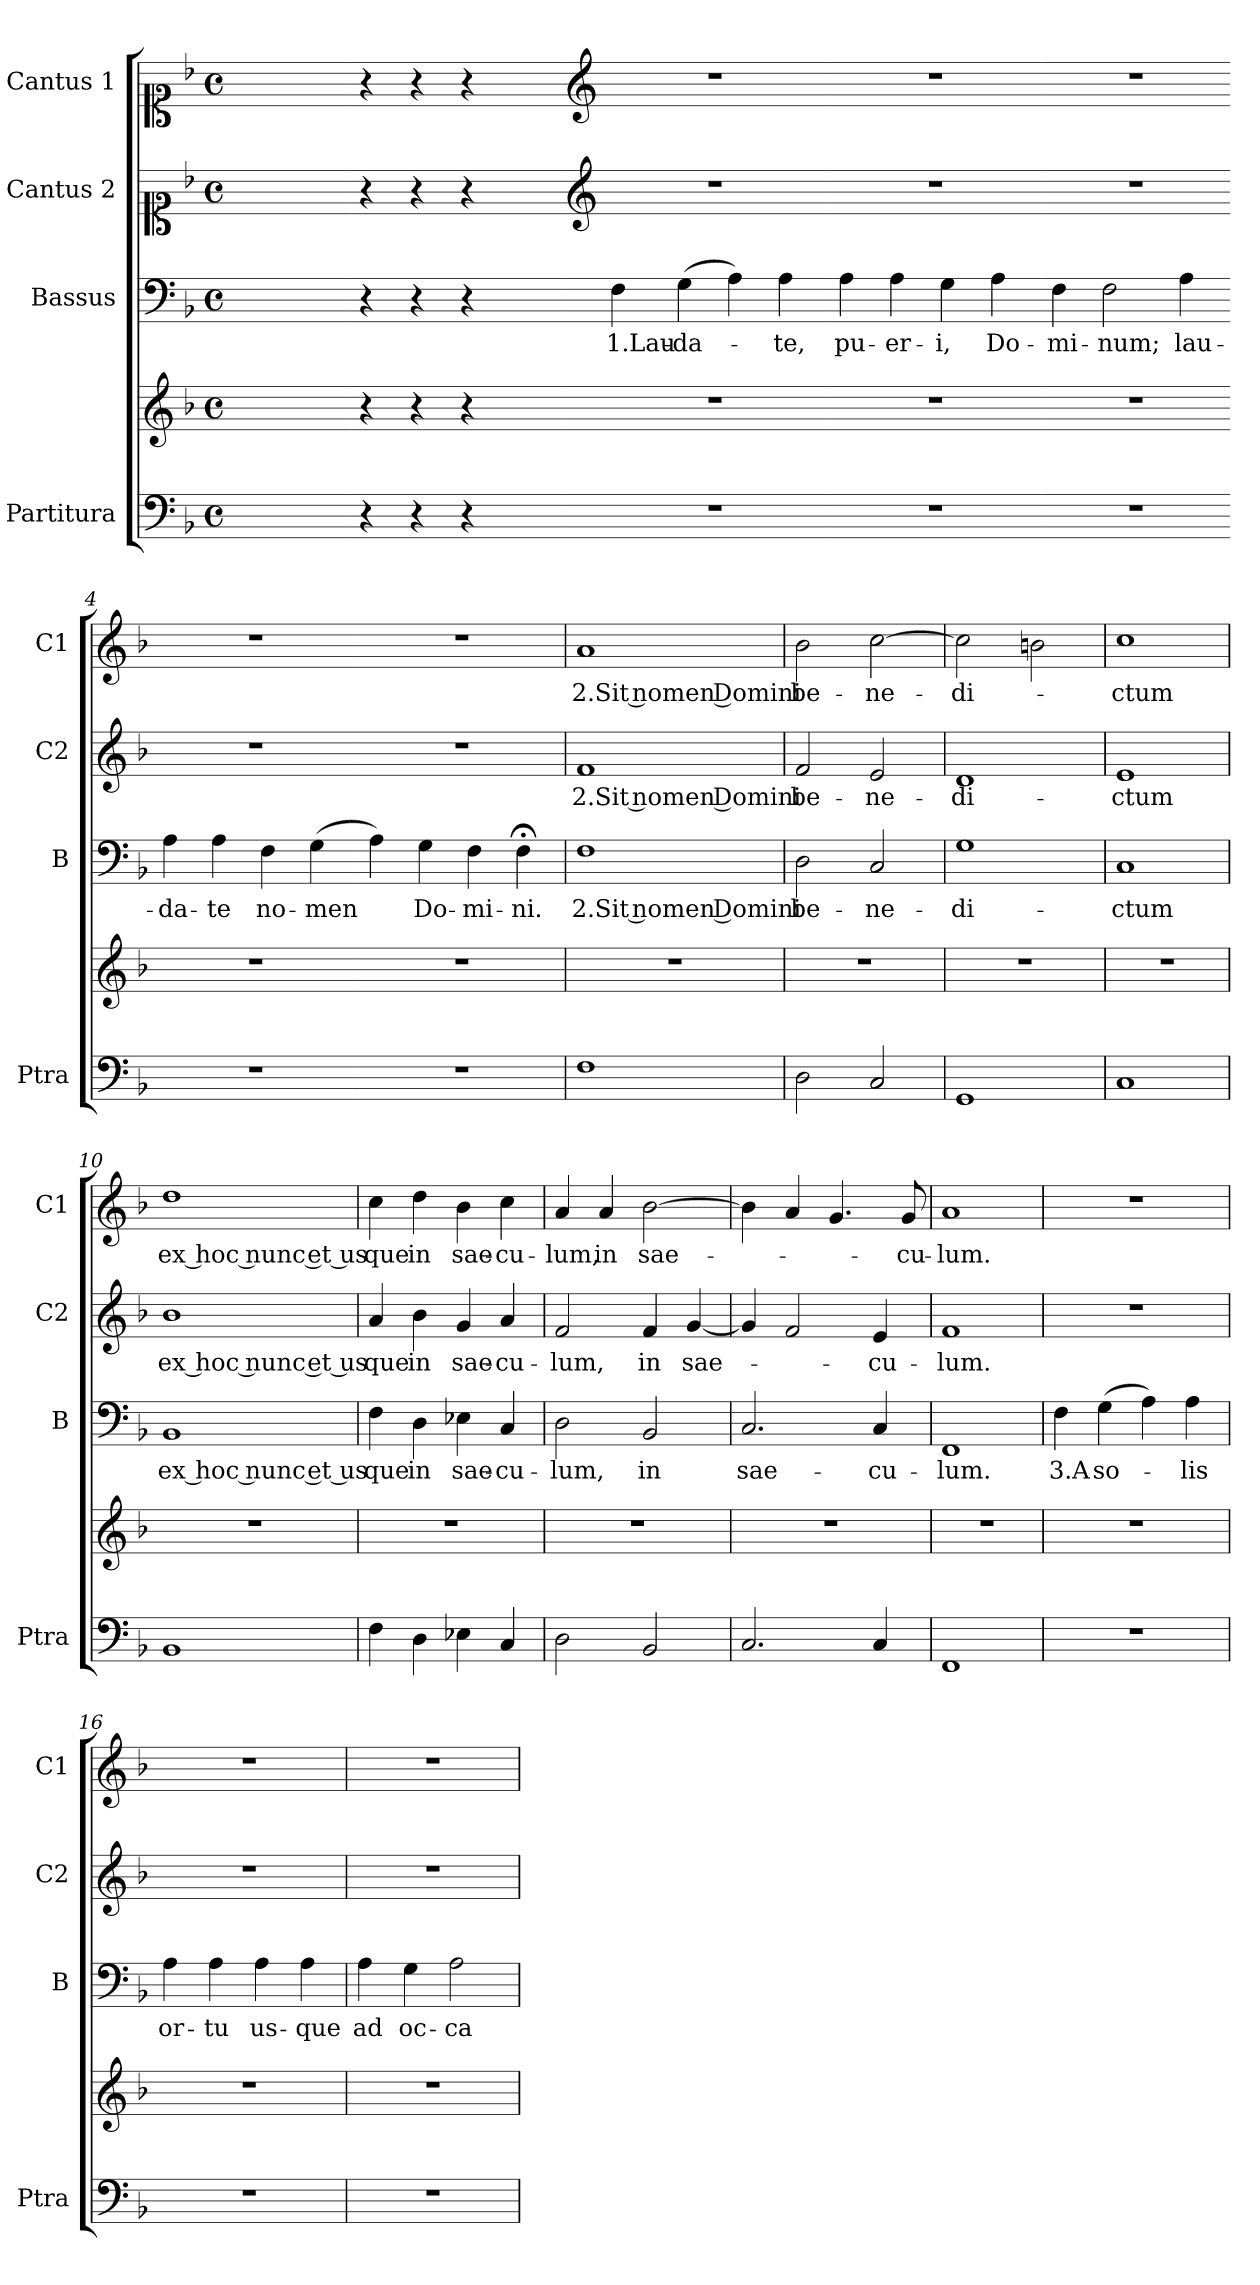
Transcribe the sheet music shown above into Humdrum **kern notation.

**kern	**kern	**kern	**text	**kern	**text	**kern	**text
*part4	*part4	*part3	*part3	*part2	*part2	*part1	*part1
*staff5	*staff4	*staff3	*staff3	*staff2	*staff2	*staff1	*staff1
*I"Partitura	*	*I"Bassus	*	*I"Cantus 2	*	*I"Cantus 1	*
*I'Ptra	*	*I'B	*	*I'C2	*	*I'C1	*
*clefF4	*clefG2	*clefF4	*	*clefC1	*	*clefC1	*
*k[b-]	*k[b-]	*k[b-]	*	*k[b-]	*	*k[b-]	*
*F:	*F:	*F:	*	*F:	*	*F:	*
*M4/4	*M4/4	*M4/4	*	*M4/4	*	*M4/4	*
*met(c)	*met(c)	*met(c)	*	*met(c)	*	*met(c)	*
=	=	=	=	=	=	=	=
1ryy	1ryy	1ryy	.	1ryy	.	1ryy	.
=1X-	=1X-	=1X-	=1X-	=1X-	=1X-	=1X-	=1X-
4r	4r	4r	.	4r	.	4r	.
4r	4r	4r	.	4r	.	4r	.
4r	4r	4r	.	4r	.	4r	.
4ryy	4ryy	4ryy	.	4ryy	.	4ryy	.
=1-	=1-	=1-	=1-	=1-	=1-	=1-	=1-
*	*	*	*	*clefG2	*	*clefG2	*
!	!	!	!LO:LY:b	!	!	!	!
1r	1r	4F\	1.Lau-	1r	.	1r	.
!	!	!	!LO:LY:b	!	!	!	!
.	.	(>4G\	-da-	.	.	.	.
.	.	4A\)	.	.	.	.	.
!	!	!	!LO:LY:b	!	!	!	!
.	.	4A\	-te,	.	.	.	.
=2-	=2-	=2-	=2-	=2-	=2-	=2-	=2-
!	!	!	!LO:LY:b	!	!	!	!
1r	1r	4A\	pu-	1r	.	1r	.
!	!	!	!LO:LY:b	!	!	!	!
.	.	4A\	-er-	.	.	.	.
!	!	!	!LO:LY:b	!	!	!	!
.	.	4G\	-i,	.	.	.	.
!	!	!	!LO:LY:b	!	!	!	!
.	.	4A\	Do-	.	.	.	.
=3-	=3-	=3-	=3-	=3-	=3-	=3-	=3-
!	!	!	!LO:LY:b	!	!	!	!
1r	1r	4F\	-mi-	1r	.	1r	.
!	!	!	!LO:LY:b	!	!	!	!
.	.	2F\	-num;	.	.	.	.
!	!	!	!LO:LY:b	!	!	!	!
.	.	4A\	lau-	.	.	.	.
=4-	=4-	=4-	=4-	=4-	=4-	=4-	=4-
!	!	!	!LO:LY:b	!	!	!	!
1r	1r	4A\	-da-	1r	.	1r	.
!	!	!	!LO:LY:b	!	!	!	!
.	.	4A\	-te	.	.	.	.
!	!	!	!LO:LY:b	!	!	!	!
.	.	4F\	no-	.	.	.	.
!	!	!	!LO:LY:b	!	!	!	!
.	.	(>4G\	-men	.	.	.	.
=5-	=5-	=5-	=5-	=5-	=5-	=5-	=5-
1r	1r	4A\)	.	1r	.	1r	.
!	!	!	!LO:LY:b	!	!	!	!
.	.	4G\	Do-	.	.	.	.
!	!	!	!LO:LY:b	!	!	!	!
.	.	4F\	-mi-	.	.	.	.
!	!	!	!LO:LY:b	!	!	!	!
.	.	4F;<\	-ni.	.	.	.	.
=6	=6	=6	=6	=6	=6	=6	=6
!	!	!	!LO:LY:b	!	!LO:LY:b	!	!LO:LY:b
1F	1r	1F	2.Sit nomen Domini	1f	2.Sit nomen Domini	1a	2.Sit nomen Domini
!!LO:LB:g=z
=7	=7	=7	=7	=7	=7	=7	=7
!	!	!	!LO:LY:b	!	!LO:LY:b	!	!LO:LY:b
2D\	1r	2D\	be-	2f/	be-	2b-\	be-
!	!	!	!LO:LY:b	!	!LO:LY:b	!	!LO:LY:b
2C/	.	2C/	-ne-	2e/	-ne-	[2cc\	-ne-
=8	=8	=8	=8	=8	=8	=8	=8
!	!	!	!LO:LY:b	!	!LO:LY:b	!	!LO:LY:b
1GG	1r	1G	-di-	1d	-di-	2cc\]	-di-
.	.	.	.	.	.	2bn\	.
=9	=9	=9	=9	=9	=9	=9	=9
!	!	!	!LO:LY:b	!	!LO:LY:b	!	!LO:LY:b
1C	1r	1C	-ctum	1e	-ctum	1cc	-ctum
=10	=10	=10	=10	=10	=10	=10	=10
!	!	!	!LO:LY:b	!	!LO:LY:b	!	!LO:LY:b
1BB-	1r	1BB-	ex hoc nunc et us-	1b-	ex hoc nunc et us-	1dd	ex hoc nunc et us-
=11	=11	=11	=11	=11	=11	=11	=11
!	!	!	!LO:LY:b	!	!LO:LY:b	!	!LO:LY:b
4F\	1r	4F\	-que	4a/	-que	4cc\	-que
!	!	!	!LO:LY:b	!	!LO:LY:b	!	!LO:LY:b
4D\	.	4D\	in	4b-\	in	4dd\	in
!	!	!	!LO:LY:b	!	!LO:LY:b	!	!LO:LY:b
4E-X\	.	4E-X\	sae-	4g/	sae-	4b-\	sae-
!	!	!	!LO:LY:b	!	!LO:LY:b	!	!LO:LY:b
4C/	.	4C/	-cu-	4a/	-cu-	4cc\	-cu-
=12	=12	=12	=12	=12	=12	=12	=12
!	!	!	!LO:LY:b	!	!LO:LY:b	!	!LO:LY:b
2D\	1r	2D\	-lum,	2f/	-lum,	4a/	-lum,
!	!	!	!	!	!	!	!LO:LY:b
.	.	.	.	.	.	4a/	in
!	!	!	!LO:LY:b	!	!LO:LY:b	!	!LO:LY:b
2BB-/	.	2BB-/	in	4f/	in	[2b-\	sae-
!	!	!	!	!	!LO:LY:b	!	!
.	.	.	.	[4g/	sae-	.	.
=13	=13	=13	=13	=13	=13	=13	=13
!	!	!	!LO:LY:b	!	!	!	!
2.C/	1r	2.C/	sae-	4g/]	.	4b-\]	.
.	.	.	.	2f/	.	4a/	.
.	.	.	.	.	.	4.g/	.
!	!	!	!LO:LY:b	!	!LO:LY:b	!	!
4C/	.	4C/	-cu-	4e/	-cu-	.	.
!	!	!	!	!	!	!	!LO:LY:b
.	.	.	.	.	.	8g/	-cu-
=14	=14	=14	=14	=14	=14	=14	=14
!	!	!	!LO:LY:b	!	!LO:LY:b	!	!LO:LY:b
1FF	1r	1FF	-lum.	1f	-lum.	1a	-lum.
!!LO:LB:g=z
=15	=15	=15	=15	=15	=15	=15	=15
!	!	!	!LO:LY:b	!	!	!	!
1r	1r	4F\	3.A	1r	.	1r	.
!	!	!	!LO:LY:b	!	!	!	!
.	.	(>4G\	so-	.	.	.	.
.	.	4A\)	.	.	.	.	.
!	!	!	!LO:LY:b	!	!	!	!
.	.	4A\	-lis	.	.	.	.
=16	=16	=16	=16	=16	=16	=16	=16
!	!	!	!LO:LY:b	!	!	!	!
1r	1r	4A\	or-	1r	.	1r	.
!	!	!	!LO:LY:b	!	!	!	!
.	.	4A\	-tu	.	.	.	.
!	!	!	!LO:LY:b	!	!	!	!
.	.	4A\	us-	.	.	.	.
!	!	!	!LO:LY:b	!	!	!	!
.	.	4A\	-que	.	.	.	.
=17	=17	=17	=17	=17	=17	=17	=17
!	!	!	!LO:LY:b	!	!	!	!
1r	1r	4A\	ad	1r	.	1r	.
!	!	!	!LO:LY:b	!	!	!	!
.	.	4G\	oc-	.	.	.	.
!	!	!	!LO:LY:b	!	!	!	!
.	.	2A\	-ca-	.	.	.	.
=	=	=	=	=	=	=	=
*-	*-	*-	*-	*-	*-	*-	*-
